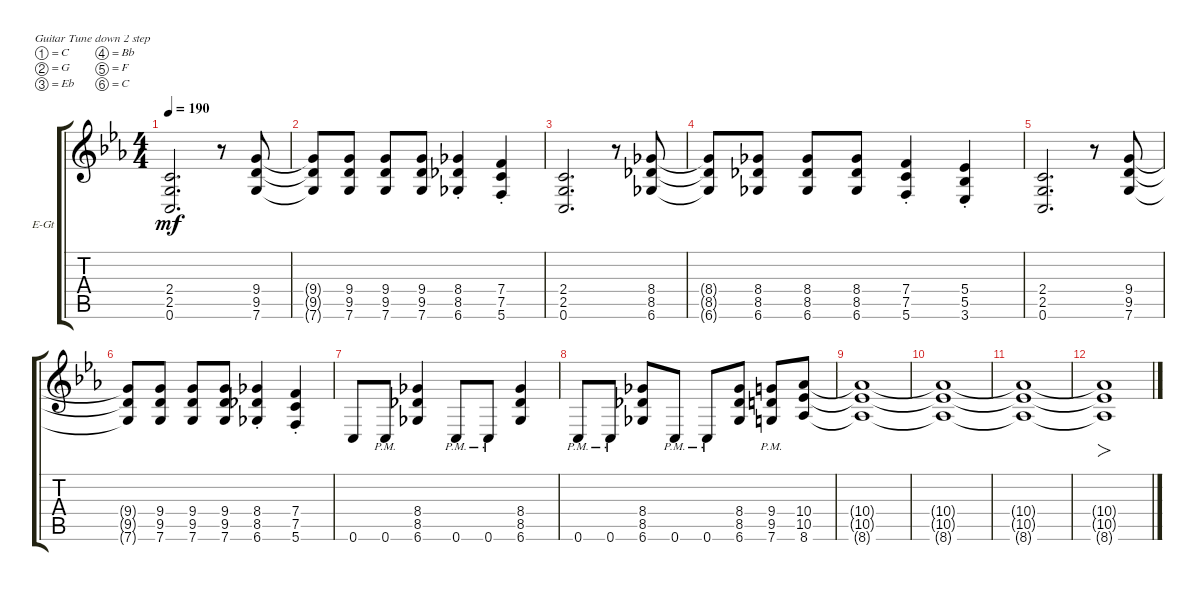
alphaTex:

\defaultSystemsLayout 4
\bracketExtendMode groupsimilarinstruments
\firstSystemTrackNameOrientation horizontal
\otherSystemsTrackNameOrientation horizontal
\track ("Electric Guitar" "E-Gt") {instrument distortionguitar}
\staff {score tabs}
\tuning (C4 G3 Eb3 Bb2 F2 C2)
\ts (4 4)
\tempo 190
\clef g2
\ks cminor
(0.6 2.5 2.4).2{d dy mf} r.8 (9.4 9.5 7.6).8 |
(7.6{t} 9.5{t} 9.4{t}).8 (9.4 9.5 7.6).8 (9.4 9.5 7.6).8 (9.4 9.5 7.6).8 (8.4 8.5 6.6{st}).4 (7.4 7.5 5.6{st}).4 |
(0.6 2.5 2.4).2{d} r.8 (8.4 8.5 6.6).8 |
(6.6{t} 8.5{t} 8.4{t}).8 (8.4 8.5 6.6).8 (8.4 8.5 6.6).8 (8.4 8.5 6.6).8 (7.4 7.5 5.6{st}).4 (5.4 5.5 3.6{st}).4 |
(0.6 2.5 2.4).2{d} r.8 (9.4 9.5 7.6).8 |
(7.6{t} 9.5{t} 9.4{t}).8 (9.4 9.5 7.6).8 (9.4 9.5 7.6).8 (9.4 9.5 7.6).8 (8.4 8.5 6.6{st}).4 (7.4 7.5 5.6{st}).4 |
0.6.8 0.6{pm}.8 (6.6 8.5 8.4).4 0.6{pm}.8 0.6{pm}.8 (6.6 8.5 8.4).4 |
0.6{pm}.8 0.6{pm}.8 (6.6 8.5 8.4).8 0.6{pm}.8 0.6{pm}.8 (6.6 8.5 8.4).8 (7.6{pm} 9.4 9.5).8 (8.6 10.5 10.4).8 |
(8.6{t} 10.5{t} 10.4{t}).1 |
(8.6{t} 10.5{t} 10.4{t}).1 |
(8.6{t} 10.5{t} 10.4{t}).1 |
(10.4{t} 10.5{t} 8.6{t}).1{fo}
